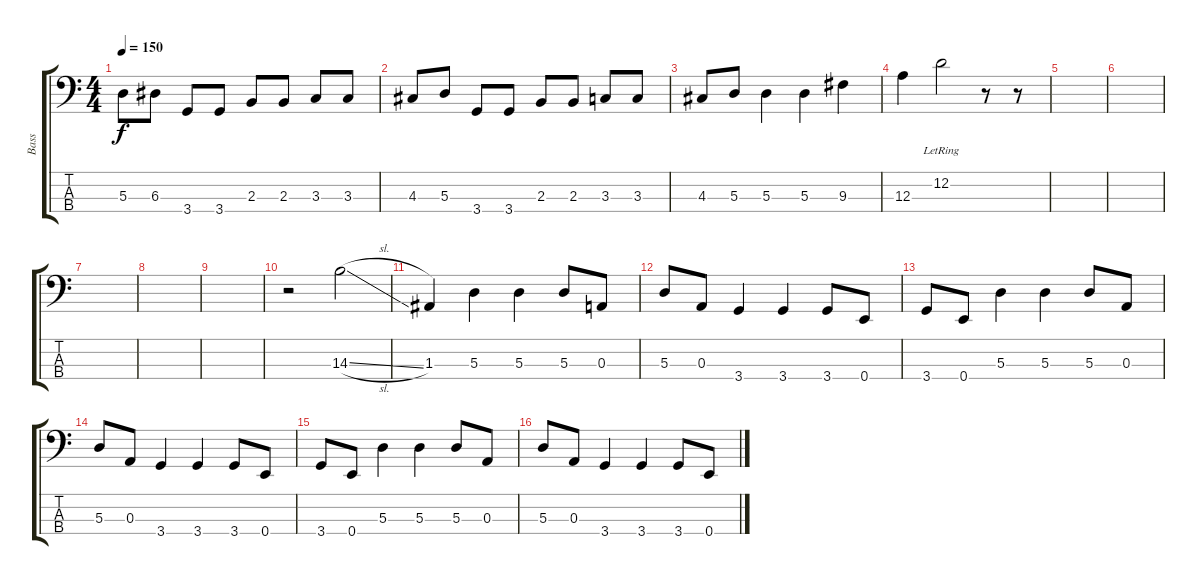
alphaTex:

\track ("Bass" "Bass") {instrument electricbassfinger}
\staff {score tabs}
\tuning (G2 D2 A1 E1) {hide}
\ts (4 4)
\tempo 150
\clef f4
\ks c
5.3.8{dy f} 6.3.8 3.4.8 3.4.8 2.3.8 2.3.8 3.3.8 3.3.8 |
4.3.8 5.3.8 3.4.8 3.4.8 2.3.8 2.3.8 3.3.8 3.3.8 |
4.3.8 5.3.8 5.3.4 5.3.4 9.3.4 |
12.3.4 12.2{lr}.2 r.8 r.8 |
|
|
|
|
|
r.2 14.3{sl}.2 |
1.3.4 5.3.4 5.3.4 5.3.8 0.3.8 |
5.3.8 0.3.8 3.4.4 3.4.4 3.4.8 0.4.8 |
3.4.8 0.4.8 5.3.4 5.3.4 5.3.8 0.3.8 |
5.3.8 0.3.8 3.4.4 3.4.4 3.4.8 0.4.8 |
3.4.8 0.4.8 5.3.4 5.3.4 5.3.8 0.3.8 |
5.3.8 0.3.8 3.4.4 3.4.4 3.4.8 0.4.8
